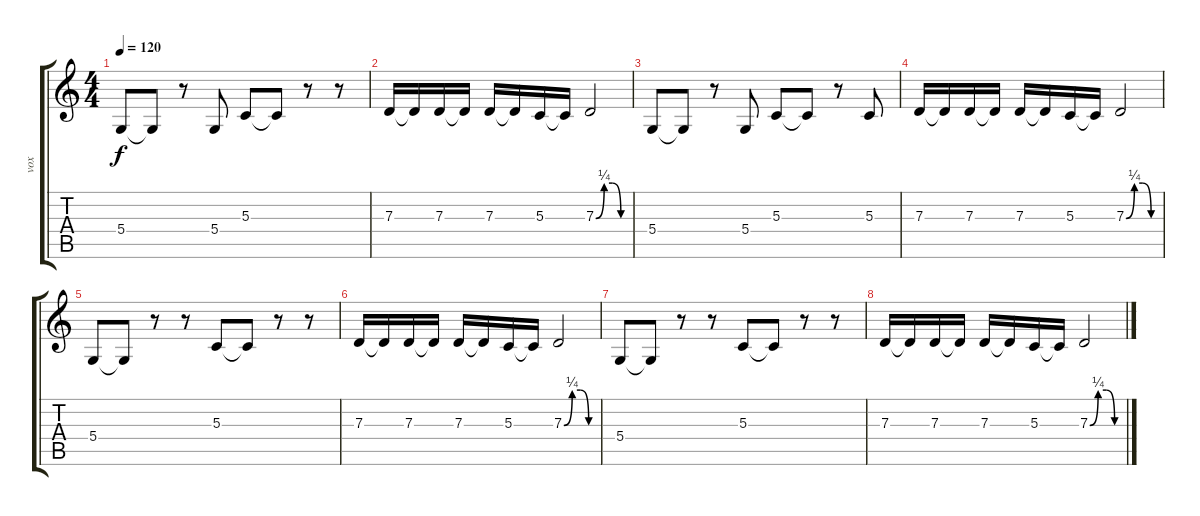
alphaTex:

\track ("vox" "vox") {instrument altosax}
\staff {score tabs}
\tuning (E4 B3 G3 D3 A2 E2) {hide}
\ts (4 4)
\tempo 120
\clef g2
\ks c
5.4.8{dy f} 5.4{t}.8 r.8 5.4.8 5.3.8 5.3{t}.8 r.8 r.8 |
7.3.16 7.3{t}.16 7.3.16 7.3{t}.16 7.3.16 7.3{t}.16 5.3.16 5.3{t}.16 7.3{be (custom 0 0 15 1 30 1 45 0 60 0)}.2 |
5.4.8 5.4{t}.8 r.8 5.4.8 5.3.8 5.3{t}.8 r.8 5.3.8 |
7.3.16 7.3{t}.16 7.3.16 7.3{t}.16 7.3.16 7.3{t}.16 5.3.16 5.3{t}.16 7.3{be (custom 0 0 15 1 30 1 45 0 60 0)}.2 |
5.4.8 5.4{t}.8 r.8 r.8 5.3.8 5.3{t}.8 r.8 r.8 |
7.3.16 7.3{t}.16 7.3.16 7.3{t}.16 7.3.16 7.3{t}.16 5.3.16 5.3{t}.16 7.3{be (custom 0 0 15 1 30 1 45 0 60 0)}.2 |
5.4.8 5.4{t}.8 r.8 r.8 5.3.8 5.3{t}.8 r.8 r.8 |
7.3.16 7.3{t}.16 7.3.16 7.3{t}.16 7.3.16 7.3{t}.16 5.3.16 5.3{t}.16 7.3{be (custom 0 0 15 1 30 1 45 0 60 0)}.2
